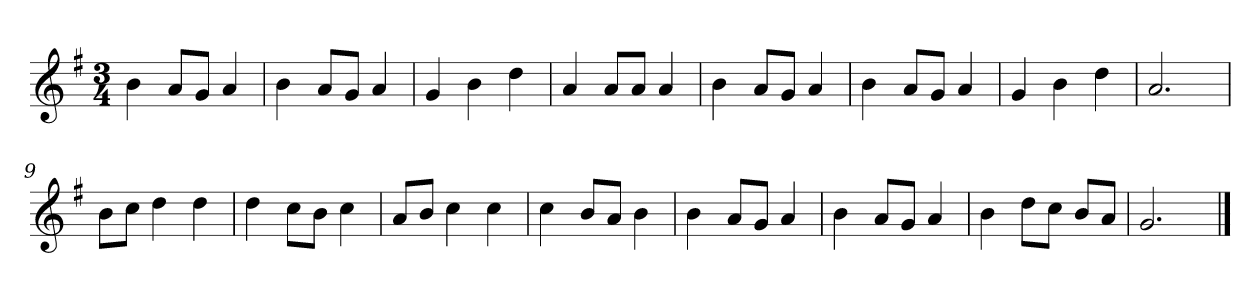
**kern
*part1
*staff1
*k[f#]
*M3/4
*MM120
=1
4b
8aL
8gJ
4a
=2
4b
8aL
8gJ
4a
=3
4g
4b
4dd
=4
4a
8aL
8aJ
4a
=5
4b
8aL
8gJ
4a
=6
4b
8aL
8gJ
4a
=7
4g
4b
4dd
=8
2.a
=9
8bL
8ccJ
4dd
4dd
=10
4dd
8ccL
8bJ
4cc
=11
8aL
8bJ
4cc
4cc
=12
4cc
8bL
8aJ
4b
=13
4b
8aL
8gJ
4a
=14
4b
8aL
8gJ
4a
=15
4b
8ddL
8ccJ
8bL
8aJ
=16
2.g
==
*-
